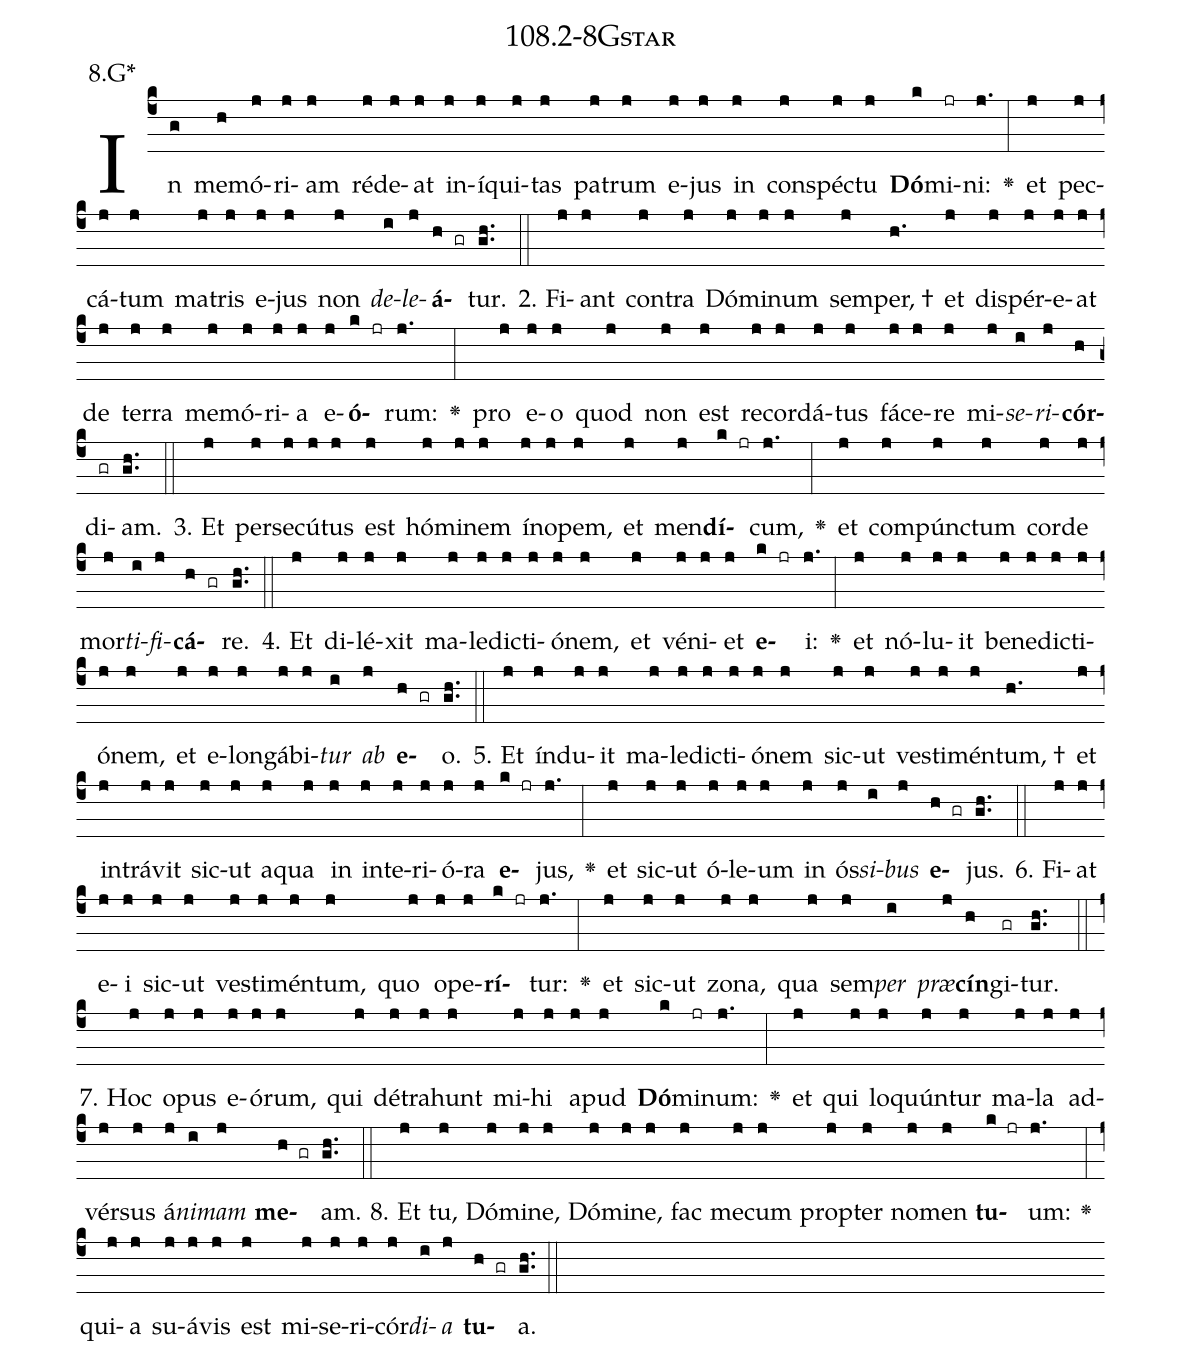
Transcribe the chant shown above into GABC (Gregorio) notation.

name: 108.2-8Gstar;
annotation: 8.G*;
%%
(c4)In(g) me(h)mó(j)ri(j)am(j) réd(j)e(j)at(j) in(j)í(j)qui(j)tas(j) pa(j)trum(j) e(j)jus(j) in(j) con(j)spéc(j)tu(j) <b>Dó</b>(k)mi(jr)ni:(j.) <v>\greheightstar</v>(:) et(j) pec(j)cá(j)tum(j) ma(j)tris(j) e(j)jus(j) non(j) <i>de</i>(i)<i>le</i>(j)<b>á</b>(h gr)tur.(gh..) (::)
2. Fi(j)ant(j) con(j)tra(j) Dó(j)mi(j)num(j) sem(j)per, †(h.) et(j) dis(j)pér(j)e(j)at(j) de(j) ter(j)ra(j) me(j)mó(j)ri(j)a(j) e(j)<b>ó</b>(k jr)rum:(j.) <v>\greheightstar</v>(:) pro(j) e(j)o(j) quod(j) non(j) est(j) re(j)cor(j)dá(j)tus(j) fá(j)ce(j)re(j) mi(j)<i>se</i>(i)<i>ri</i>(j)<b>cór</b>(h)di(gr)am.(gh..) (::)
3. Et(j) per(j)se(j)cú(j)tus(j) est(j) hó(j)mi(j)nem(j) ín(j)o(j)pem,(j) et(j) men(j)<b>dí</b>(k jr)cum,(j.) <v>\greheightstar</v>(:) et(j) com(j)púnc(j)tum(j) cor(j)de(j) mor(j)<i>ti</i>(i)<i>fi</i>(j)<b>cá</b>(h gr)re.(gh..) (::)
4. Et(j) di(j)lé(j)xit(j) ma(j)le(j)dic(j)ti(j)ó(j)nem,(j) et(j) vé(j)ni(j)et(j) <b>e</b>(k jr)i:(j.) <v>\greheightstar</v>(:) et(j) nó(j)lu(j)it(j) be(j)ne(j)dic(j)ti(j)ó(j)nem,(j) et(j) e(j)lon(j)gá(j)bi(j)<i>tur</i>(i) <i>ab</i>(j) <b>e</b>(h gr)o.(gh..) (::)
5. Et(j) índ(j)u(j)it(j) ma(j)le(j)dic(j)ti(j)ó(j)nem(j) sic(j)ut(j) ves(j)ti(j)mén(j)tum, †(h.) et(j) in(j)trá(j)vit(j) sic(j)ut(j) a(j)qua(j) in(j) in(j)te(j)ri(j)ó(j)ra(j) <b>e</b>(k jr)jus,(j.) <v>\greheightstar</v>(:) et(j) sic(j)ut(j) ó(j)le(j)um(j) in(j) ós(j)<i>si</i>(i)<i>bus</i>(j) <b>e</b>(h gr)jus.(gh..) (::)
6. Fi(j)at(j) e(j)i(j) sic(j)ut(j) ves(j)ti(j)mén(j)tum,(j) quo(j) o(j)pe(j)<b>rí</b>(k jr)tur:(j.) <v>\greheightstar</v>(:) et(j) sic(j)ut(j) zo(j)na,(j) qua(j) sem(j)<i>per</i>(i) <i>præ</i>(j)<b>cín</b>(h)gi(gr)tur.(gh..) (::)
7. Hoc(j) o(j)pus(j) e(j)ó(j)rum,(j) qui(j) dé(j)tra(j)hunt(j) mi(j)hi(j) a(j)pud(j) <b>Dó</b>(k)mi(jr)num:(j.) <v>\greheightstar</v>(:) et(j) qui(j) lo(j)quún(j)tur(j) ma(j)la(j) ad(j)vér(j)sus(j) á(j)<i>ni</i>(i)<i>mam</i>(j) <b>me</b>(h gr)am.(gh..) (::)
8. Et(j) tu,(j) Dó(j)mi(j)ne,(j) Dó(j)mi(j)ne,(j) fac(j) me(j)cum(j) prop(j)ter(j) no(j)men(j) <b>tu</b>(k jr)um:(j.) <v>\greheightstar</v>(:) qui(j)a(j) su(j)á(j)vis(j) est(j) mi(j)se(j)ri(j)cór(j)<i>di</i>(i)<i>a</i>(j) <b>tu</b>(h gr)a.(gh..) (::)
